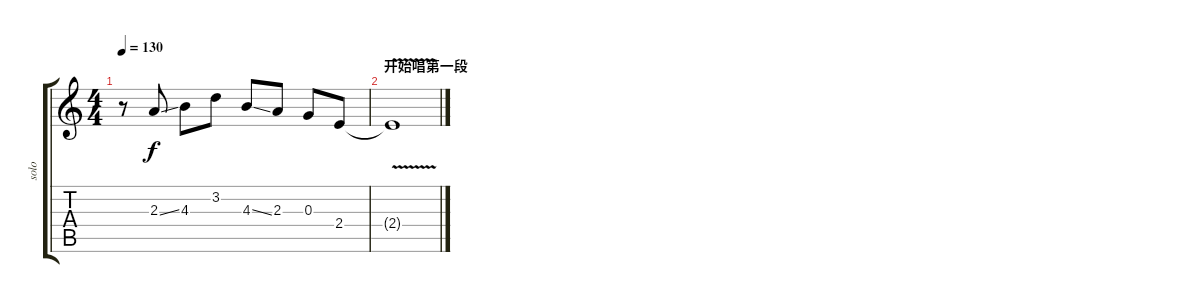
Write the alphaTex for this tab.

\track ("solo" "solo") {instrument overdrivenguitar}
\staff {score tabs}
\tuning (E4 B3 G3 D3 A2 E2) {hide}
\ts (4 4)
\tempo 130
\clef g2
\ks c
r.8{dy f} 2.3{ss}.8 4.3.8 3.2.8 4.3{ss}.8 2.3.8 0.3.8 2.4.8 |
\section ("" "开始唱第一段")
2.4{v t}.1
